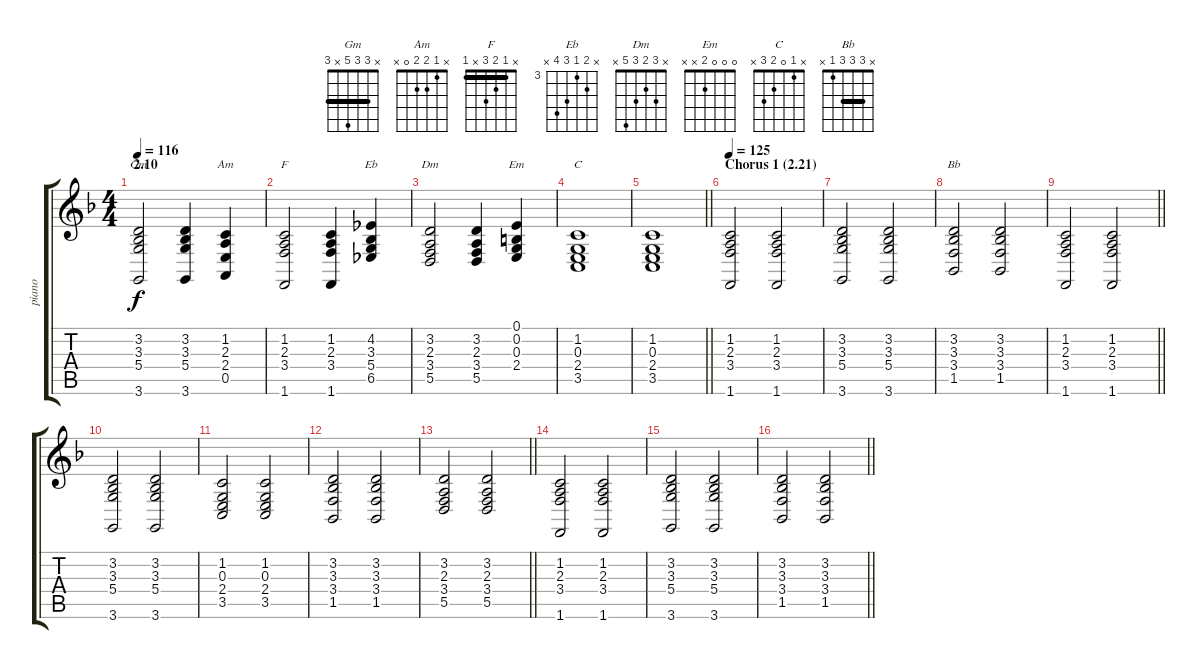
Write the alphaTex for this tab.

\track ("piano" "piano") {instrument acousticgrandpiano}
\staff {score tabs}
\tuning (E4 B3 G3 D3 A2 E2) {hide}
\chord ("Gm" x 3 3 5 x 3) {barre 3}
\chord ("Am" x 1 2 2 0 x)
\chord ("F" x 1 2 3 x 1) {barre 1}
\chord ("Eb" x 4 3 5 6 x) {firstfret 3}
\chord ("Dm" x 3 2 3 5 x)
\chord ("Em" 0 0 0 2 x x)
\chord ("C" x 1 0 2 3 x)
\chord ("Bb" x 3 3 3 1 x) {barre 3}
\ts (4 4)
\section ("" "2.10")
\tempo 116
\clef g2
\ks f
(3.2 3.3 5.4 3.6).2{ch "Gm" dy f} (3.2 3.3 5.4 3.6).4 (1.2 2.3 2.4 0.5).4{ch "Am"} |
(1.2 2.3 3.4 1.6).2{ch "F"} (1.2 2.3 3.4 1.6).4 (4.2 3.3 5.4 6.5).4{ch "Eb"} |
(3.2 2.3 3.4 5.5).2{ch "Dm"} (3.2 2.3 3.4 5.5).4 (0.1 0.2 0.3 2.4).4{ch "Em"} |
(1.2 0.3 2.4 3.5).1{ch "C"} |
\barLineRight lightlight
(1.2 0.3 2.4 3.5).1 |
\section ("" "Chorus 1 (2.21)")
\tempo 125
(1.2 2.3 3.4 1.6).2 (1.2 2.3 3.4 1.6).2 |
(3.2 3.3 5.4 3.6).2 (3.2 3.3 5.4 3.6).2 |
(3.2 3.3 3.4 1.5).2{ch "Bb"} (3.2 3.3 3.4 1.5).2 |
\barLineRight lightlight
(1.2 2.3 3.4 1.6).2 (1.2 2.3 3.4 1.6).2 |
(3.2 3.3 5.4 3.6).2 (3.2 3.3 5.4 3.6).2 |
(1.2 0.3 2.4 3.5).2 (1.2 0.3 2.4 3.5).2 |
(3.2 3.3 3.4 1.5).2 (3.2 3.3 3.4 1.5).2 |
\barLineRight lightlight
(3.2 2.3 3.4 5.5).2 (3.2 2.3 3.4 5.5).2 |
(1.2 2.3 3.4 1.6).2 (1.2 2.3 3.4 1.6).2 |
(3.2 3.3 5.4 3.6).2 (3.2 3.3 5.4 3.6).2 |
\barLineRight lightlight
(3.2 3.3 3.4 1.5).2 (3.2 3.3 3.4 1.5).2
